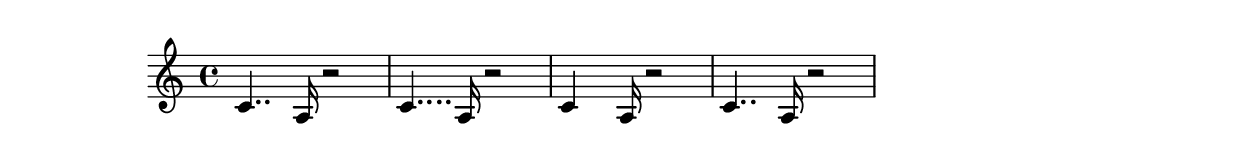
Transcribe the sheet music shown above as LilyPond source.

%% DO NOT EDIT this file manually; it is automatically
%% generated from LSR http://lsr.dsi.unimi.it
%% Make any changes in LSR itself, or in Documentation/snippets/new/ ,
%% and then run scripts/auxiliar/makelsr.py
%%
%% This file is in the public domain.
\version "2.14.2"

\header {
  lsrtags = "rhythms, expressive-marks"

%% Translation of GIT committish: b482c3e5b56c3841a88d957e0ca12964bd3e64fa

  texidoces = "
Este código muestra cómo cambiar la cantidad de puntillos de una nota.

"

  doctitlees = "Modificar el número de puntillos de una nota"


%% Translation of GIT committish: 3b125956b08d27ef39cd48bfa3a2f1e1bb2ae8b4
  texidocfr = "
Voici comment modifier le nombre de points d'augmentation
affectés à une note en particulier.

"
  doctitlefr = "Spécification du nombre de points d'augmentation d'une note"


  texidoc = "
This code demonstrates how to change the number of augmentation dots on
a single note.

"
  doctitle = "Changing the number of augmentation dots per note"
} % begin verbatim

\relative c' {
  c4.. a16 r2 |
  \override Dots #'dot-count = #4
  c4.. a16 r2 |
  \override Dots #'dot-count = #0
  c4.. a16 r2 |
  \revert Dots #'dot-count
  c4.. a16 r2 |
}
